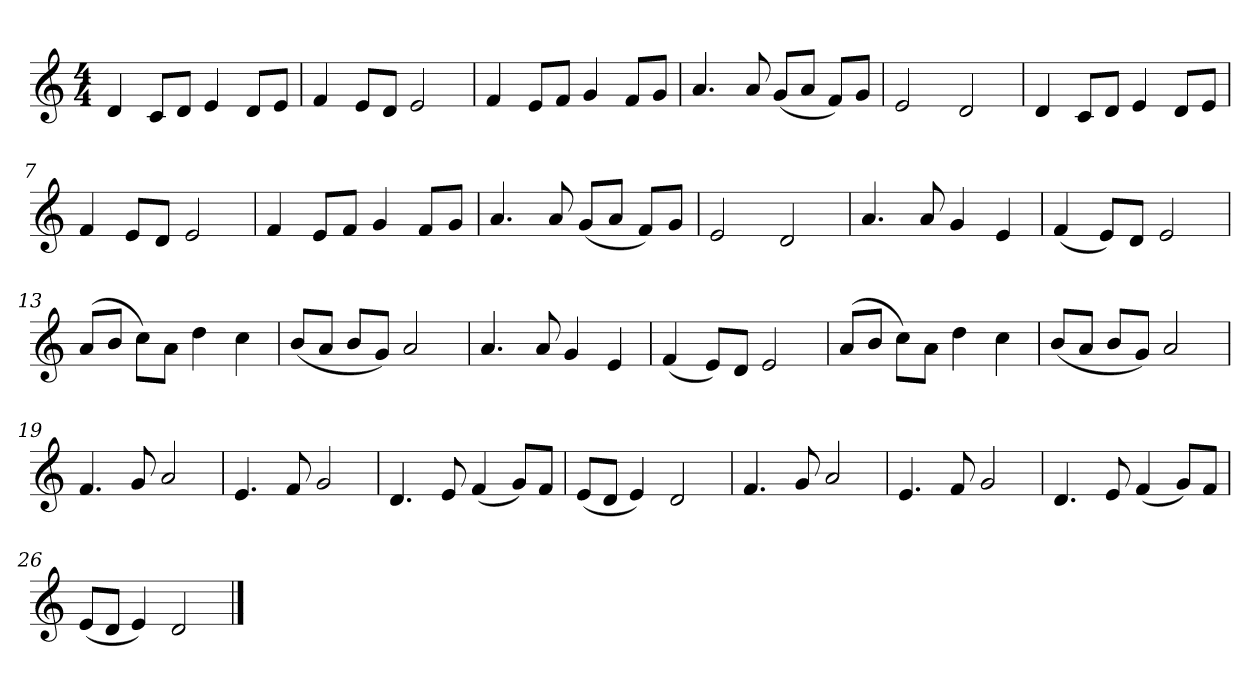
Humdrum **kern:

**kern
*part1
*staff1
*k[]
*M4/4
*MM120
=1
4d
8cL
8dJ
4e
8dL
8eJ
=2
4f
8eL
8dJ
2e
=3
4f
8eL
8fJ
4g
8fL
8gJ
=4
4.a
8a
(8gL
8aJ
8fL)
8gJ
=5
2e
2d
=6
4d
8cL
8dJ
4e
8dL
8eJ
=7
4f
8eL
8dJ
2e
=8
4f
8eL
8fJ
4g
8fL
8gJ
=9
4.a
8a
(8gL
8aJ
8fL)
8gJ
=10
2e
2d
=11
4.a
8a
4g
4e
=12
(4f
8eL)
8dJ
2e
=13
(8aL
8bJ
8ccL)
8aJ
4dd
4cc
=14
(8bL
8aJ
8bL
8gJ)
2a
=15
4.a
8a
4g
4e
=16
(4f
8eL)
8dJ
2e
=17
(8aL
8bJ
8ccL)
8aJ
4dd
4cc
=18
(8bL
8aJ
8bL
8gJ)
2a
=19
4.f
8g
2a
=20
4.e
8f
2g
=21
4.d
8e
(4f
8gL)
8fJ
=22
(8eL
8dJ
4e)
2d
=23
4.f
8g
2a
=24
4.e
8f
2g
=25
4.d
8e
(4f
8gL)
8fJ
=26
(8eL
8dJ
4e)
2d
==
*-
